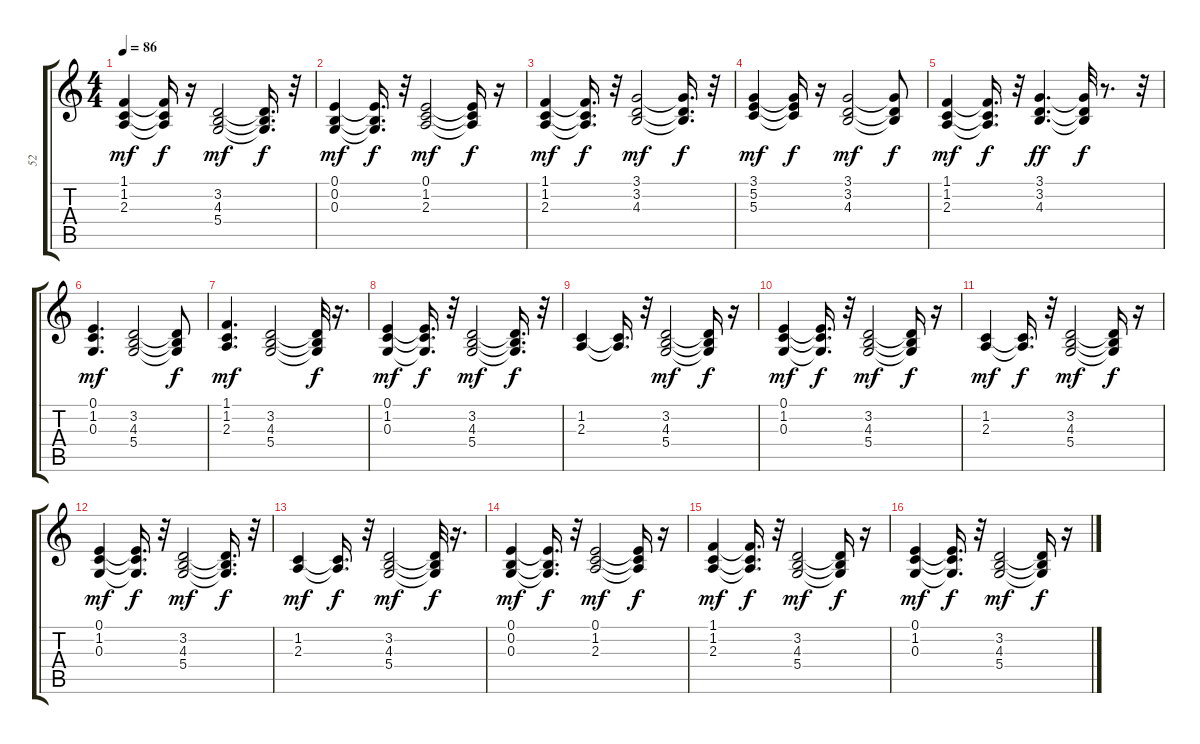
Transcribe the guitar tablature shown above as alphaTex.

\track ("52" "52") {instrument synthstrings2}
\staff {score tabs}
\tuning (E4 B3 G3 D3 A2 E2) {hide}
\ts (4 4)
\tempo 86
\clef g2
\ks c
(1.1 1.2 2.3).4{dy mf} (1.1{t} 1.2{t} 2.3{t}).16{dy f} r.16 (3.2 4.3 5.4).2{dy mf} (3.2{t} 4.3{t} 5.4{t}).16{d dy f} r.32 |
(0.1 0.2 0.3).4{dy mf} (0.1{t} 0.2{t} 0.3{t}).16{d dy f} r.32 (0.1 1.2 2.3).2{dy mf} (0.1{t} 1.2{t} 2.3{t}).16{dy f} r.16 |
(1.1 1.2 2.3).4{dy mf} (1.1{t} 1.2{t} 2.3{t}).16{d dy f} r.32 (3.1 3.2 4.3).2{dy mf} (3.1{t} 3.2{t} 4.3{t}).16{d dy f} r.32 |
(3.1 5.2 5.3).4{dy mf} (3.1{t} 5.2{t} 5.3{t}).16{dy f} r.16 (3.1 3.2 4.3).2{dy mf} (3.1{t} 3.2{t} 4.3{t}).8{dy f} |
(1.1 1.2 2.3).4{dy mf} (1.1{t} 1.2{t} 2.3{t}).16{d dy f} r.32 (3.1 3.2 4.3).4{d dy ff} (3.1{t} 3.2{t} 4.3{t}).32{dy f} r.8{d} r.32 |
(0.1 1.2 0.3).4{d dy mf} (3.2 4.3 5.4).2 (3.2{t} 4.3{t} 5.4{t}).8{dy f} |
(1.1 1.2 2.3).4{d dy mf} (3.2 4.3 5.4).2 (3.2{t} 4.3{t} 5.4{t}).32{dy f} r.16{d} |
(0.1 1.2 0.3).4{dy mf} (0.1{t} 1.2{t} 0.3{t}).16{d dy f} r.32 (3.2 4.3 5.4).2{dy mf} (3.2{t} 4.3{t} 5.4{t}).16{d dy f} r.32 |
(1.2 2.3).4 (1.2{t} 2.3{t}).16{d} r.32 (3.2 4.3 5.4).2{dy mf} (3.2{t} 4.3{t} 5.4{t}).16{dy f} r.16 |
(0.1 1.2 0.3).4{dy mf} (0.1{t} 1.2{t} 0.3{t}).16{d dy f} r.32 (3.2 4.3 5.4).2{dy mf} (3.2{t} 4.3{t} 5.4{t}).16{dy f} r.16 |
(1.2 2.3).4{dy mf} (1.2{t} 2.3{t}).16{d dy f} r.32 (3.2 4.3 5.4).2{dy mf} (3.2{t} 4.3{t} 5.4{t}).16{dy f} r.16 |
(0.1 1.2 0.3).4{dy mf} (0.1{t} 1.2{t} 0.3{t}).16{d dy f} r.32 (3.2 4.3 5.4).2{dy mf} (3.2{t} 4.3{t} 5.4{t}).16{d dy f} r.32 |
(1.2 2.3).4{dy mf} (1.2{t} 2.3{t}).16{d dy f} r.32 (3.2 4.3 5.4).2{dy mf} (3.2{t} 4.3{t} 5.4{t}).32{dy f} r.16{d} |
(0.1 0.2 0.3).4{dy mf} (0.1{t} 0.2{t} 0.3{t}).16{d dy f} r.32 (0.1 1.2 2.3).2{dy mf} (0.1{t} 1.2{t} 2.3{t}).16{dy f} r.16 |
(1.1 1.2 2.3).4{dy mf} (1.1{t} 1.2{t} 2.3{t}).16{d dy f} r.32 (3.2 4.3 5.4).2{dy mf} (3.2{t} 4.3{t} 5.4{t}).16{dy f} r.16 |
(0.1 1.2 0.3).4{dy mf} (0.1{t} 1.2{t} 0.3{t}).16{d dy f} r.32 (3.2 4.3 5.4).2{dy mf} (3.2{t} 4.3{t} 5.4{t}).16{dy f} r.16
